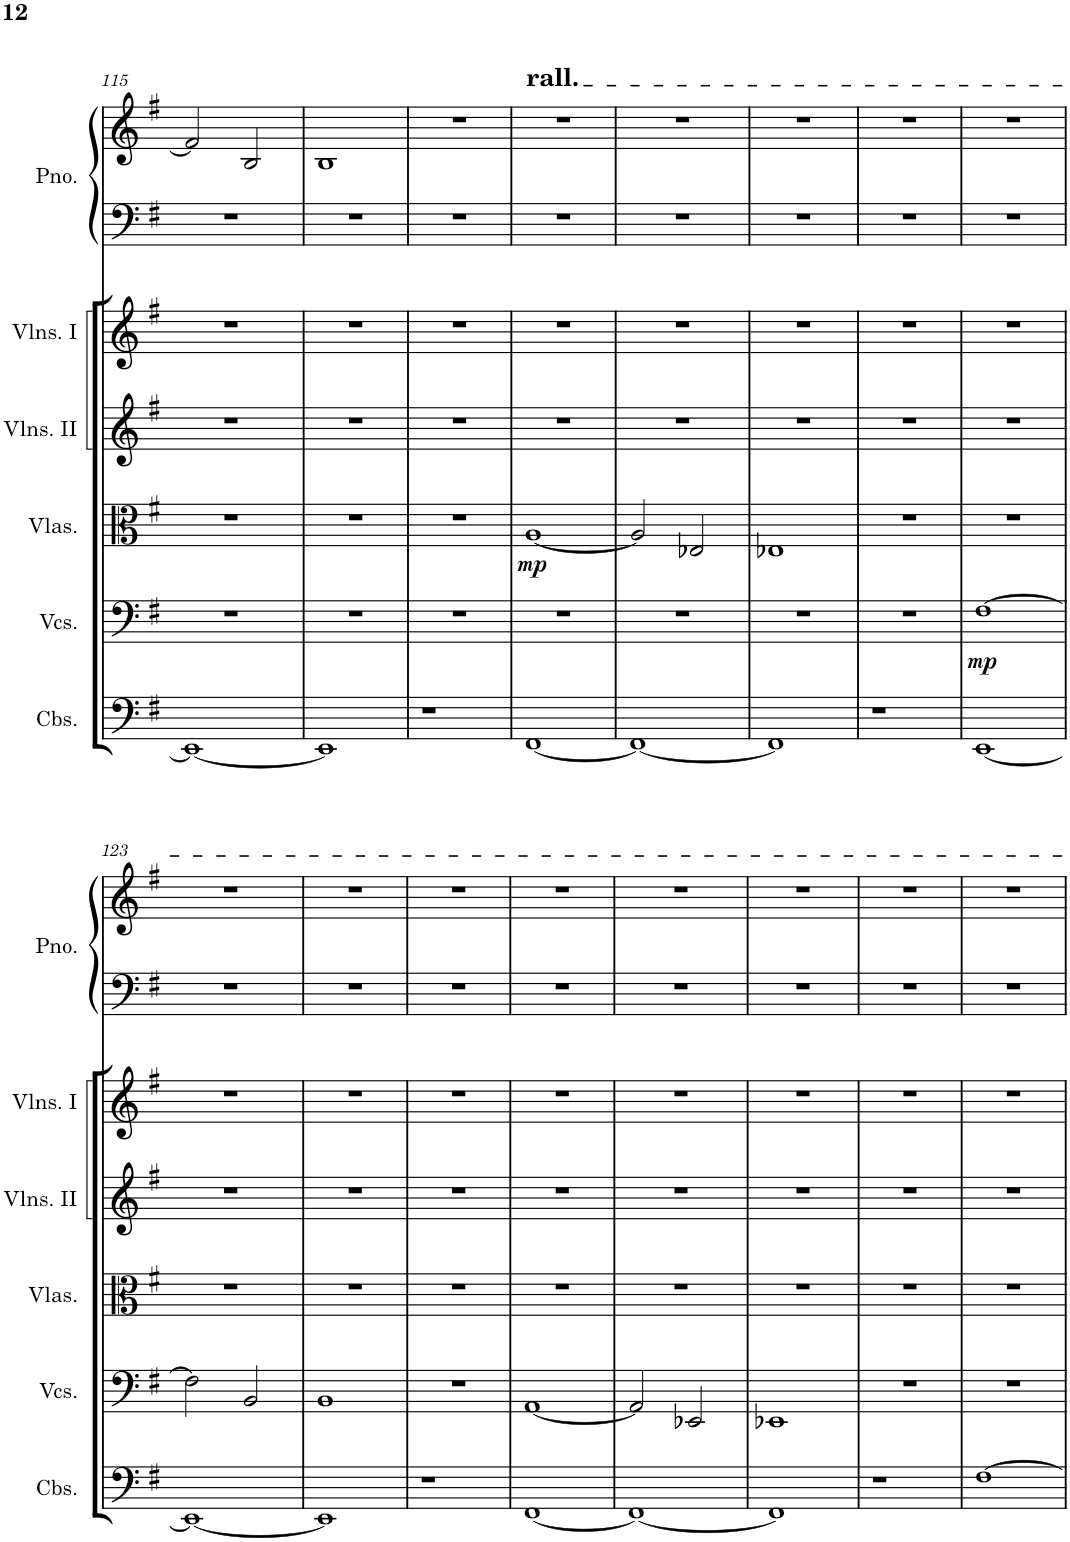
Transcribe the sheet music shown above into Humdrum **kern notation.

**kern	**kern	**dynam	**kern	**dynam	**kern	**kern	**kern	**kern
*part6	*part5	*part5	*part4	*part4	*part3	*part2	*part1	*part1
*staff7	*staff6	*staff6	*staff5	*staff5	*staff4	*staff3	*staff2	*staff1
*I"Contrabasses	*I"Violoncellos	*	*I"Violas	*	*I"Violins II	*I"Violins I	*I"Piano	*
*I'Cbs.	*I'Vcs.	*	*I'Vlas.	*	*I'Vlns. II	*I'Vlns. I	*I'Pno.	*
!!LO:PB:g=z
*clefF4	*clefF4	*	*clefC3	*	*clefG2	*clefG2	*clefF4	*clefG2
*Trd7c12	*	*	*	*	*	*	*	*
*k[f#]	*k[f#]	*	*k[f#]	*	*k[f#]	*k[f#]	*k[f#]	*k[f#]
*M2/2	*M2/2	*	*M2/2	*	*M2/2	*M2/2	*M2/2	*M2/2
=115	=115	=115	=115	=115	=115	=115	=115	=115
1EE_	1r	.	1r	.	1r	1r	1r	2f#/]
.	.	.	.	.	.	.	.	2B/
=116	=116	=116	=116	=116	=116	=116	=116	=116
1EE]	1r	.	1r	.	1r	1r	1r	1B
=117	=117	=117	=117	=117	=117	=117	=117	=117
1r	1r	.	1r	.	1r	1r	1r	1r
=118	=118	=118	=118	=118	=118	=118	=118	=118
!	!	!	!	!	!	!	!	!LO:TX:a:t=rall.
!	!	!	!	!LO:DY:b	!	!	!	!
[1FF#	1r	.	[1A	mp	1r	1r	1r	1r
=119	=119	=119	=119	=119	=119	=119	=119	=119
1FF#_	1r	.	2A/]	.	1r	1r	1r	1r
.	.	.	2E-X/	.	.	.	.	.
=120	=120	=120	=120	=120	=120	=120	=120	=120
1FF#]	1r	.	1E-X	.	1r	1r	1r	1r
=121	=121	=121	=121	=121	=121	=121	=121	=121
1r	1r	.	1r	.	1r	1r	1r	1r
=122	=122	=122	=122	=122	=122	=122	=122	=122
!	!	!LO:DY:b	!	!	!	!	!	!
[1EE	[1F#	mp	1r	.	1r	1r	1r	1r
!!LO:LB:g=z
=123	=123	=123	=123	=123	=123	=123	=123	=123
1EE_	2F#\]	.	1r	.	1r	1r	1r	1r
.	2BB/	.	.	.	.	.	.	.
=124	=124	=124	=124	=124	=124	=124	=124	=124
1EE]	1BB	.	1r	.	1r	1r	1r	1r
=125	=125	=125	=125	=125	=125	=125	=125	=125
1r	1r	.	1r	.	1r	1r	1r	1r
=126	=126	=126	=126	=126	=126	=126	=126	=126
[1FF#	[1AA	.	1r	.	1r	1r	1r	1r
=127	=127	=127	=127	=127	=127	=127	=127	=127
1FF#_	2AA/]	.	1r	.	1r	1r	1r	1r
.	2EE-X/	.	.	.	.	.	.	.
=128	=128	=128	=128	=128	=128	=128	=128	=128
1FF#]	1EE-X	.	1r	.	1r	1r	1r	1r
=129	=129	=129	=129	=129	=129	=129	=129	=129
1r	1r	.	1r	.	1r	1r	1r	1r
=130	=130	=130	=130	=130	=130	=130	=130	=130
[1F#	1r	.	1r	.	1r	1r	1r	1r
=	=	=	=	=	=	=	=	=
*-	*-	*-	*-	*-	*-	*-	*-	*-
